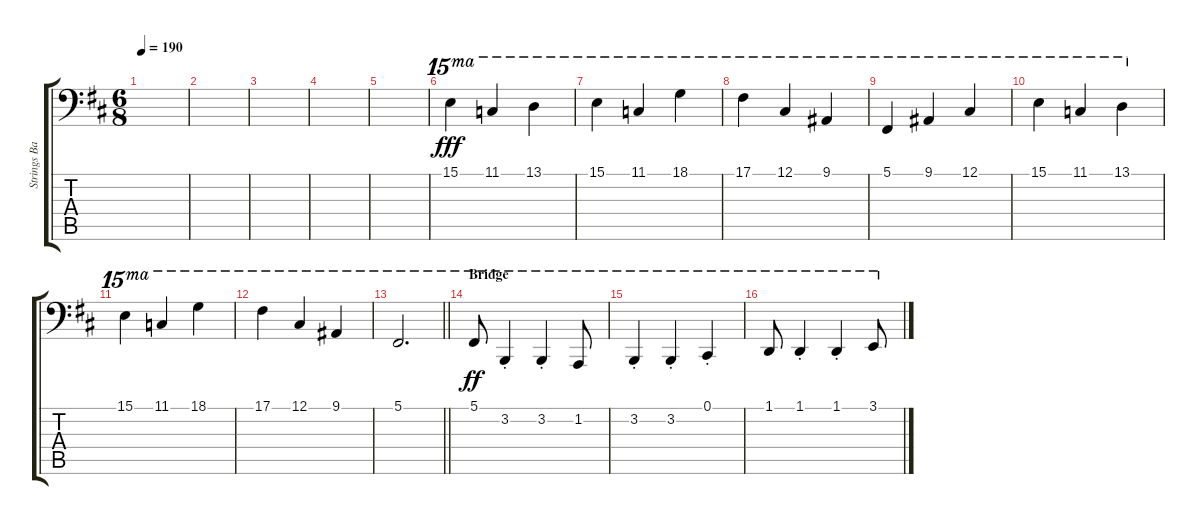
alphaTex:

\track ("Strings Back" "Strings Ba") {instrument stringensemble2}
\staff {score tabs}
\tuning (Db4 Ab3 E3 B2 Gb2 A1) {hide}
\ts (6 8)
\tempo 190
\clef f4
\ks bminor
|
|
|
|
|
15.1.4{ot 15ma dy fff} 11.1.4{ot 15ma} 13.1.4{ot 15ma} |
15.1.4{ot 15ma} 11.1.4{ot 15ma} 18.1.4{ot 15ma} |
17.1.4{ot 15ma} 12.1.4{ot 15ma} 9.1.4{ot 15ma} |
5.1.4{ot 15ma} 9.1.4{ot 15ma} 12.1.4{ot 15ma} |
15.1.4{ot 15ma} 11.1.4{ot 15ma} 13.1.4{ot 15ma} |
15.1.4{ot 15ma} 11.1.4{ot 15ma} 18.1.4{ot 15ma} |
17.1.4{ot 15ma} 12.1.4{ot 15ma} 9.1.4{ot 15ma} |
\barLineRight lightlight
5.1.2{d ot 15ma} |
\section ("" "Bridge")
5.1.8{ot 15ma dy ff volume 16} 3.2{st}.4{ot 15ma} 3.2{st}.4{ot 15ma} 1.2.8{ot 15ma} |
3.2{st}.4{ot 15ma} 3.2{st}.4{ot 15ma} 0.1{st}.4{ot 15ma} |
1.1.8{ot 15ma} 1.1{st}.4{ot 15ma} 1.1{st}.4{ot 15ma} 3.1.8{ot 15ma}
